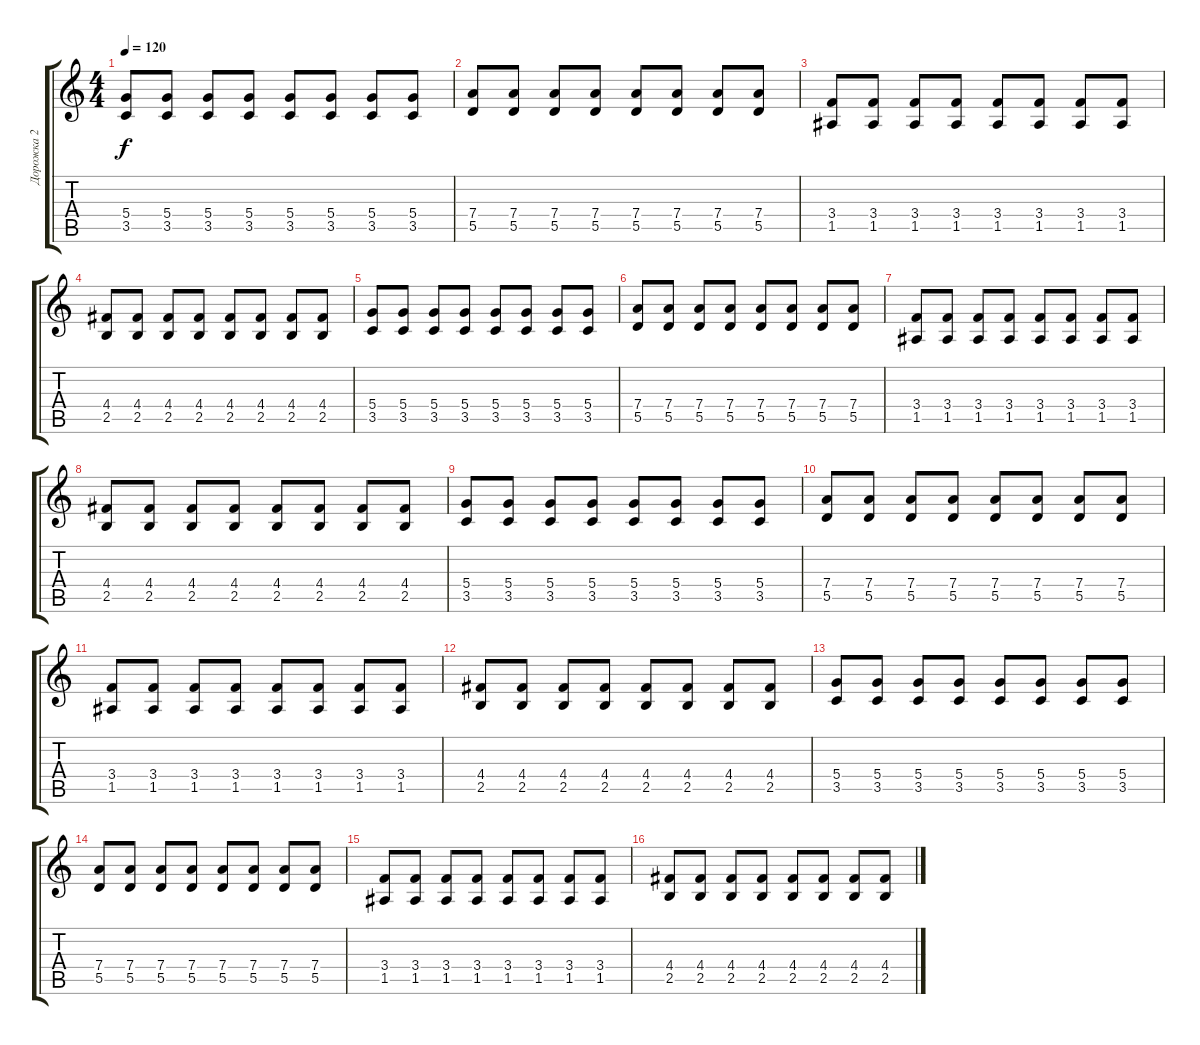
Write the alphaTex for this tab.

\track ("Дорожка 2" "Дорожка 2") {instrument acousticguitarnylon}
\staff {score tabs}
\tuning (E4 B3 G3 D3 A2 E2) {hide}
\ts (4 4)
\tempo 120
\clef g2
\ks c
(5.4 3.5).8{dy f} (5.4 3.5).8 (5.4 3.5).8 (5.4 3.5).8 (5.4 3.5).8 (5.4 3.5).8 (5.4 3.5).8 (5.4 3.5).8 |
(7.4 5.5).8 (7.4 5.5).8 (7.4 5.5).8 (7.4 5.5).8 (7.4 5.5).8 (7.4 5.5).8 (7.4 5.5).8 (7.4 5.5).8 |
(3.4 1.5).8 (3.4 1.5).8 (3.4 1.5).8 (3.4 1.5).8 (3.4 1.5).8 (3.4 1.5).8 (3.4 1.5).8 (3.4 1.5).8 |
(4.4 2.5).8 (4.4 2.5).8 (4.4 2.5).8 (4.4 2.5).8 (4.4 2.5).8 (4.4 2.5).8 (4.4 2.5).8 (4.4 2.5).8 |
(5.4 3.5).8 (5.4 3.5).8 (5.4 3.5).8 (5.4 3.5).8 (5.4 3.5).8 (5.4 3.5).8 (5.4 3.5).8 (5.4 3.5).8 |
(7.4 5.5).8 (7.4 5.5).8 (7.4 5.5).8 (7.4 5.5).8 (7.4 5.5).8 (7.4 5.5).8 (7.4 5.5).8 (7.4 5.5).8 |
(3.4 1.5).8 (3.4 1.5).8 (3.4 1.5).8 (3.4 1.5).8 (3.4 1.5).8 (3.4 1.5).8 (3.4 1.5).8 (3.4 1.5).8 |
(4.4 2.5).8 (4.4 2.5).8 (4.4 2.5).8 (4.4 2.5).8 (4.4 2.5).8 (4.4 2.5).8 (4.4 2.5).8 (4.4 2.5).8 |
(5.4 3.5).8 (5.4 3.5).8 (5.4 3.5).8 (5.4 3.5).8 (5.4 3.5).8 (5.4 3.5).8 (5.4 3.5).8 (5.4 3.5).8 |
(7.4 5.5).8 (7.4 5.5).8 (7.4 5.5).8 (7.4 5.5).8 (7.4 5.5).8 (7.4 5.5).8 (7.4 5.5).8 (7.4 5.5).8 |
(3.4 1.5).8 (3.4 1.5).8 (3.4 1.5).8 (3.4 1.5).8 (3.4 1.5).8 (3.4 1.5).8 (3.4 1.5).8 (3.4 1.5).8 |
(4.4 2.5).8 (4.4 2.5).8 (4.4 2.5).8 (4.4 2.5).8 (4.4 2.5).8 (4.4 2.5).8 (4.4 2.5).8 (4.4 2.5).8 |
(5.4 3.5).8 (5.4 3.5).8 (5.4 3.5).8 (5.4 3.5).8 (5.4 3.5).8 (5.4 3.5).8 (5.4 3.5).8 (5.4 3.5).8 |
(7.4 5.5).8 (7.4 5.5).8 (7.4 5.5).8 (7.4 5.5).8 (7.4 5.5).8 (7.4 5.5).8 (7.4 5.5).8 (7.4 5.5).8 |
(3.4 1.5).8 (3.4 1.5).8 (3.4 1.5).8 (3.4 1.5).8 (3.4 1.5).8 (3.4 1.5).8 (3.4 1.5).8 (3.4 1.5).8 |
(4.4 2.5).8 (4.4 2.5).8 (4.4 2.5).8 (4.4 2.5).8 (4.4 2.5).8 (4.4 2.5).8 (4.4 2.5).8 (4.4 2.5).8
